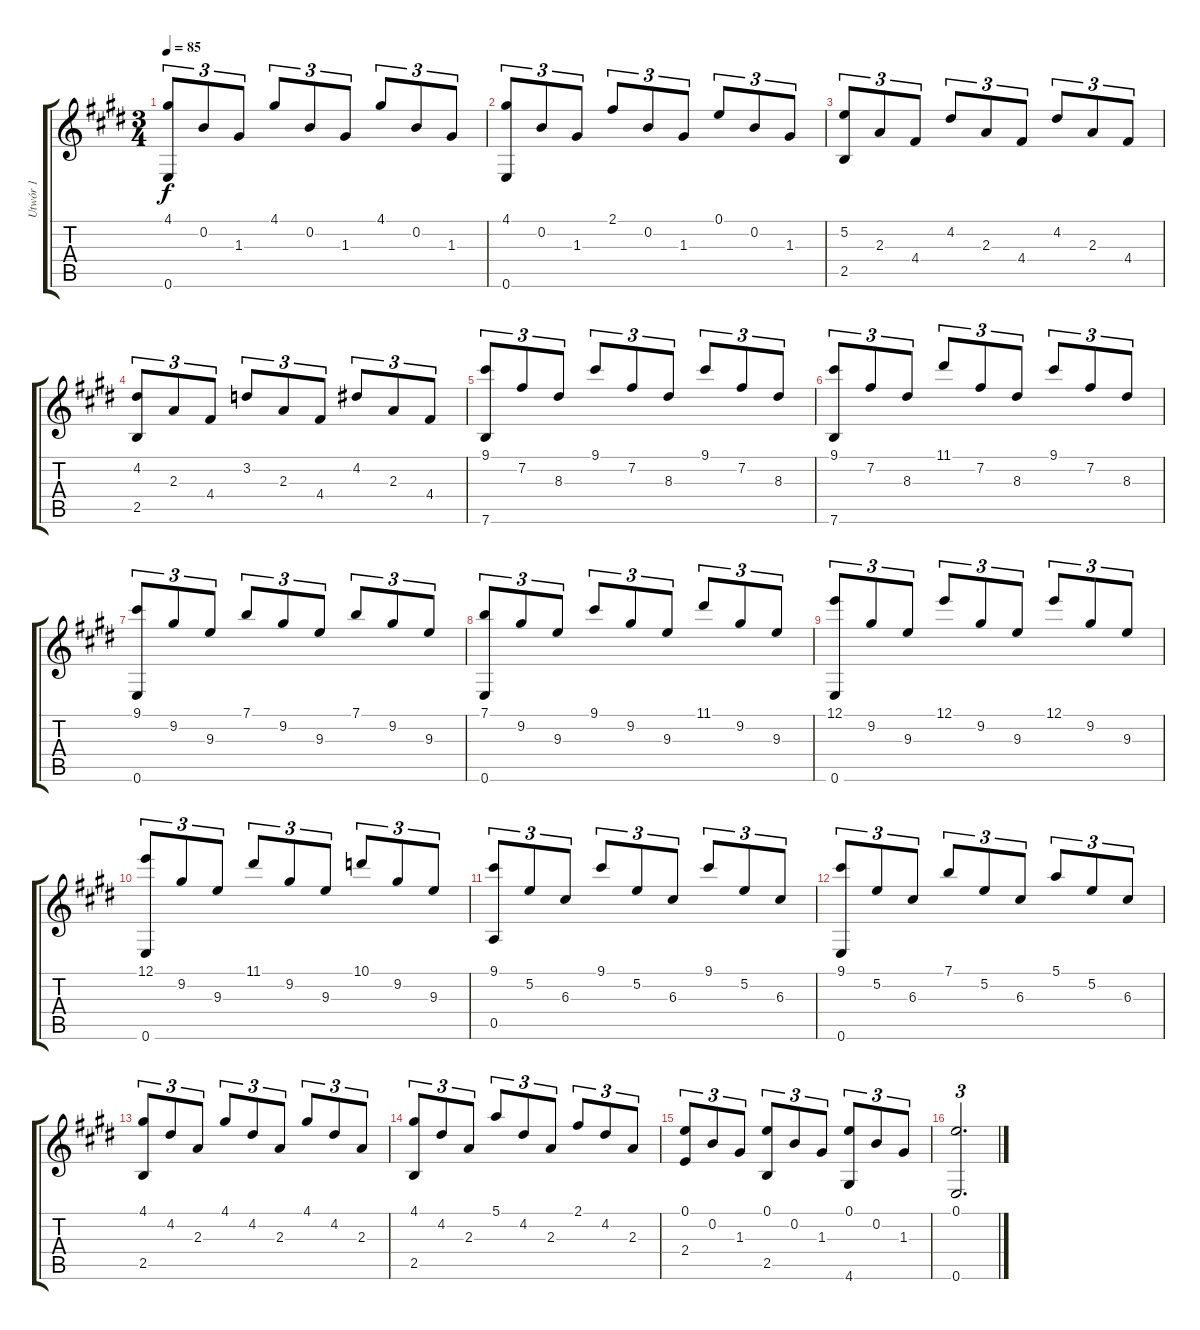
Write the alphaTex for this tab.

\track ("Utwór 1" "Utwór 1") {instrument acousticguitarsteel}
\staff {score tabs}
\tuning (E4 B3 G3 D3 A2 E2) {hide}
\ts (3 4)
\tempo 85
\clef g2
\ks e
(4.1 0.6).8{tu (3 2) dy f} 0.2.8{tu (3 2)} 1.3.8{tu (3 2)} 4.1.8{tu (3 2) beam Up} 0.2.8{tu (3 2) beam Up} 1.3.8{tu (3 2) beam Up} 4.1.8{tu (3 2) beam Up} 0.2.8{tu (3 2) beam Up} 1.3.8{tu (3 2) beam Up} |
(4.1 0.6).8{tu (3 2)} 0.2.8{tu (3 2)} 1.3.8{tu (3 2)} 2.1.8{tu (3 2) beam Up} 0.2.8{tu (3 2) beam Up} 1.3.8{tu (3 2) beam Up} 0.1.8{tu (3 2) beam Up} 0.2.8{tu (3 2) beam Up} 1.3.8{tu (3 2) beam Up} |
(5.2 2.5).8{tu (3 2)} 2.3.8{tu (3 2)} 4.4.8{tu (3 2)} 4.2.8{tu (3 2)} 2.3.8{tu (3 2)} 4.4.8{tu (3 2)} 4.2.8{tu (3 2)} 2.3.8{tu (3 2)} 4.4.8{tu (3 2)} |
(4.2 2.5).8{tu (3 2)} 2.3.8{tu (3 2)} 4.4.8{tu (3 2)} 3.2.8{tu (3 2)} 2.3.8{tu (3 2)} 4.4.8{tu (3 2)} 4.2.8{tu (3 2)} 2.3.8{tu (3 2)} 4.4.8{tu (3 2)} |
(9.1 7.6).8{tu (3 2) beam Up} 7.2.8{tu (3 2) beam Up} 8.3.8{tu (3 2) beam Up} 9.1.8{tu (3 2) beam Up} 7.2.8{tu (3 2) beam Up} 8.3.8{tu (3 2) beam Up} 9.1.8{tu (3 2) beam Up} 7.2.8{tu (3 2) beam Up} 8.3.8{tu (3 2) beam Up} |
(9.1 7.6).8{tu (3 2) beam Up} 7.2.8{tu (3 2) beam Up} 8.3.8{tu (3 2) beam Up} 11.1.8{tu (3 2) beam Up} 7.2.8{tu (3 2) beam Up} 8.3.8{tu (3 2) beam Up} 9.1.8{tu (3 2) beam Up} 7.2.8{tu (3 2) beam Up} 8.3.8{tu (3 2) beam Up} |
(9.1 0.6).8{tu (3 2)} 9.2.8{tu (3 2)} 9.3.8{tu (3 2)} 7.1.8{tu (3 2) beam Up} 9.2.8{tu (3 2) beam Up} 9.3.8{tu (3 2) beam Up} 7.1.8{tu (3 2) beam Up} 9.2.8{tu (3 2) beam Up} 9.3.8{tu (3 2) beam Up} |
(7.1 0.6).8{tu (3 2)} 9.2.8{tu (3 2)} 9.3.8{tu (3 2)} 9.1.8{tu (3 2) beam Up} 9.2.8{tu (3 2) beam Up} 9.3.8{tu (3 2) beam Up} 11.1.8{tu (3 2) beam Up} 9.2.8{tu (3 2) beam Up} 9.3.8{tu (3 2) beam Up} |
(12.1 0.6).8{tu (3 2)} 9.2.8{tu (3 2)} 9.3.8{tu (3 2)} 12.1.8{tu (3 2) beam Up} 9.2.8{tu (3 2) beam Up} 9.3.8{tu (3 2) beam Up} 12.1.8{tu (3 2) beam Up} 9.2.8{tu (3 2) beam Up} 9.3.8{tu (3 2) beam Up} |
(12.1 0.6).8{tu (3 2)} 9.2.8{tu (3 2)} 9.3.8{tu (3 2)} 11.1.8{tu (3 2) beam Up} 9.2.8{tu (3 2) beam Up} 9.3.8{tu (3 2) beam Up} 10.1.8{tu (3 2) beam Up} 9.2.8{tu (3 2) beam Up} 9.3.8{tu (3 2) beam Up} |
(9.1 0.5).8{tu (3 2) beam Up} 5.2.8{tu (3 2) beam Up} 6.3.8{tu (3 2) beam Up} 9.1.8{tu (3 2) beam Up} 5.2.8{tu (3 2) beam Up} 6.3.8{tu (3 2) beam Up} 9.1.8{tu (3 2) beam Up} 5.2.8{tu (3 2) beam Up} 6.3.8{tu (3 2) beam Up} |
(9.1 0.6).8{tu (3 2)} 5.2.8{tu (3 2)} 6.3.8{tu (3 2)} 7.1.8{tu (3 2) beam Up} 5.2.8{tu (3 2) beam Up} 6.3.8{tu (3 2) beam Up} 5.1.8{tu (3 2) beam Up} 5.2.8{tu (3 2) beam Up} 6.3.8{tu (3 2) beam Up} |
(4.1 2.5).8{tu (3 2)} 4.2.8{tu (3 2)} 2.3.8{tu (3 2)} 4.1.8{tu (3 2) beam Up} 4.2.8{tu (3 2) beam Up} 2.3.8{tu (3 2) beam Up} 4.1.8{tu (3 2) beam Up} 4.2.8{tu (3 2) beam Up} 2.3.8{tu (3 2) beam Up} |
(4.1 2.5).8{tu (3 2)} 4.2.8{tu (3 2)} 2.3.8{tu (3 2)} 5.1.8{tu (3 2) beam Up} 4.2.8{tu (3 2) beam Up} 2.3.8{tu (3 2) beam Up} 2.1.8{tu (3 2) beam Up} 4.2.8{tu (3 2) beam Up} 2.3.8{tu (3 2) beam Up} |
(0.1 2.4).8{tu (3 2)} 0.2.8{tu (3 2)} 1.3.8{tu (3 2)} (0.1 2.5).8{tu (3 2)} 0.2.8{tu (3 2)} 1.3.8{tu (3 2)} (0.1 4.6).8{tu (3 2)} 0.2.8{tu (3 2)} 1.3.8{tu (3 2)} |
(0.1 0.6).2{d tu (3 2)}
